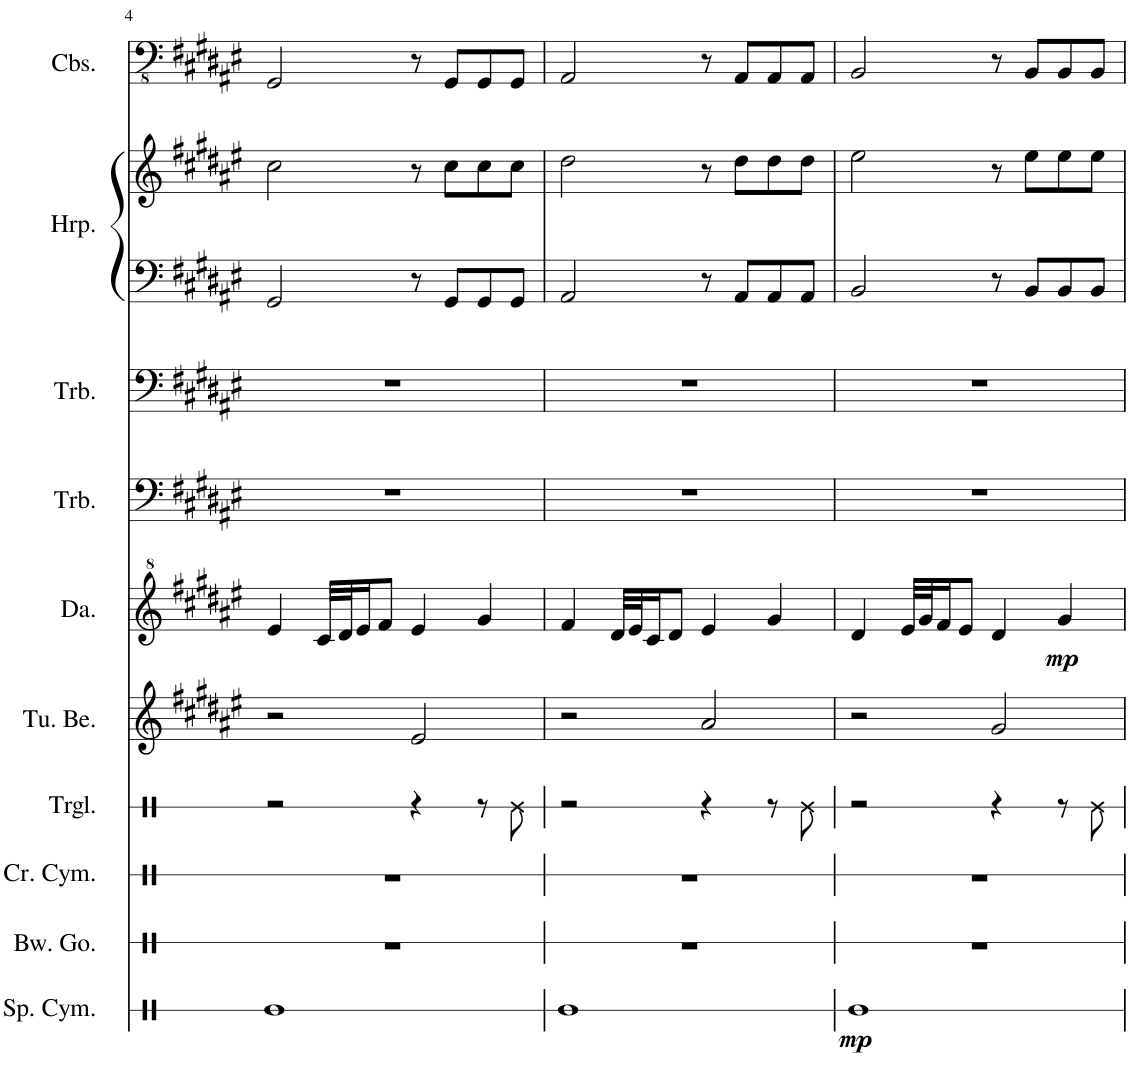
**kern	**dynam	**kern	**kern	**kern	**kern	**kern	**dynam	**kern	**kern	**kern	**kern	**kern
*part10	*part10	*part9	*part8	*part7	*part6	*part5	*part5	*part4	*part3	*part2	*part2	*part1
*staff11	*staff11	*staff10	*staff9	*staff8	*staff7	*staff6	*staff6	*staff5	*staff4	*staff3	*staff2	*staff1
*I"Splash Cymbal	*	*I"Bowl Gongs	*I"Crash Cymbal	*I"Triangle	*I"Tubular Bells	*I"Danso	*	*I"Trombone	*I"Trombone	*I"Harp	*	*I"Contrabasses
*I'Sp. Cym.	*	*I'Bw. Go.	*I'Cr. Cym.	*I'Trgl.	*I'Tu. Be.	*I'Da.	*	*I'Trb.	*I'Trb.	*I'Hrp.	*	*I'Cbs.
!!LO:PB:g=z
*clefX	*	*clefX	*clefX	*clefX	*clefG2	*clefG^2	*	*clefF4	*clefF4	*clefF4	*clefG2	*clefFv4
*	*	*	*	*	*	*	*	*Trd4c7	*Trd4c7	*	*	*
*k[]	*	*k[]	*k[]	*k[]	*k[f#c#g#d#a#e#]	*k[f#c#g#d#a#e#]	*	*k[f#c#g#d#a#e#]	*k[f#c#g#d#a#e#]	*k[f#c#g#d#a#e#]	*k[f#c#g#d#a#e#]	*k[f#c#g#d#a#e#]
*M4/4	*	*M4/4	*M4/4	*M4/4	*M4/4	*M4/4	*	*M4/4	*M4/4	*M4/4	*M4/4	*M4/4
=4	=4	=4	=4	=4	=4	=4	=4	=4	=4	=4	=4	=4
1Re	.	1r	1r	2r	2r	4ee#/	.	1r	1r	2GG#/	2cc#\	2GGG#/
.	.	.	.	.	.	32cc#/LLL	.	.	.	.	.	.
.	.	.	.	.	.	32dd#/J	.	.	.	.	.	.
.	.	.	.	.	.	16ee#/J	.	.	.	.	.	.
.	.	.	.	.	.	8ff#/J	.	.	.	.	.	.
.	.	.	.	4r	2e#/	4ee#/	.	.	.	8r	8r	8r
.	.	.	.	.	.	.	.	.	.	8GG#/L	8cc#\L	8GGG#/L
.	.	.	.	8r	.	4gg#/	.	.	.	8GG#/	8cc#\	8GGG#/
.	.	.	.	8Re\	.	.	.	.	.	8GG#/J	8cc#\J	8GGG#/J
=5	=5	=5	=5	=5	=5	=5	=5	=5	=5	=5	=5	=5
1Re	.	1r	1r	2r	2r	4ff#/	.	1r	1r	2AA#/	2dd#\	2AAA#/
.	.	.	.	.	.	32dd#/LLL	.	.	.	.	.	.
.	.	.	.	.	.	32ee#/J	.	.	.	.	.	.
.	.	.	.	.	.	16cc#/J	.	.	.	.	.	.
.	.	.	.	.	.	8dd#/J	.	.	.	.	.	.
.	.	.	.	4r	2a#/	4ee#/	.	.	.	8r	8r	8r
.	.	.	.	.	.	.	.	.	.	8AA#/L	8dd#\L	8AAA#/L
.	.	.	.	8r	.	4gg#/	.	.	.	8AA#/	8dd#\	8AAA#/
.	.	.	.	8Re\	.	.	.	.	.	8AA#/J	8dd#\J	8AAA#/J
=6	=6	=6	=6	=6	=6	=6	=6	=6	=6	=6	=6	=6
!	!LO:DY:b	!	!	!	!	!	!	!	!	!	!	!
1Re	mp	1r	1r	2r	2r	4dd#/	.	1r	1r	2BB/	2ee#\	2BBB/
.	.	.	.	.	.	32ee#/LLL	.	.	.	.	.	.
.	.	.	.	.	.	32gg#/J	.	.	.	.	.	.
.	.	.	.	.	.	16ff#/J	.	.	.	.	.	.
.	.	.	.	.	.	8ee#/J	.	.	.	.	.	.
.	.	.	.	4r	2g#/	4dd#/	.	.	.	8r	8r	8r
.	.	.	.	.	.	.	.	.	.	8BB/L	8ee#\L	8BBB/L
!	!	!	!	!	!	!	!LO:DY:b	!	!	!	!	!
.	.	.	.	8r	.	4gg#/	mp	.	.	8BB/	8ee#\	8BBB/
.	.	.	.	8Re\	.	.	.	.	.	8BB/J	8ee#\J	8BBB/J
=	=	=	=	=	=	=	=	=	=	=	=	=
*-	*-	*-	*-	*-	*-	*-	*-	*-	*-	*-	*-	*-
